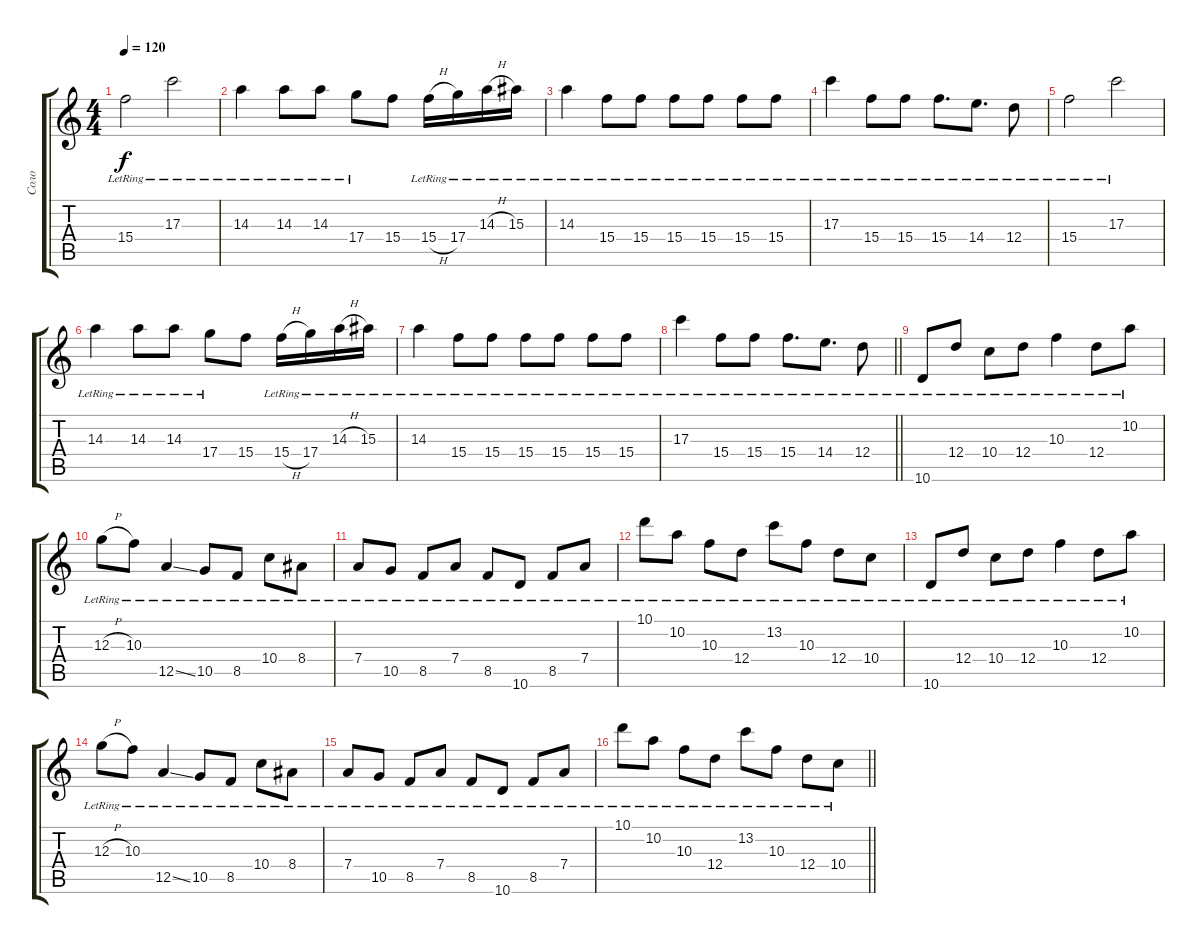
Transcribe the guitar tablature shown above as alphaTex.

\track ("Соло" "Соло") {instrument electricguitarjazz}
\staff {score tabs}
\tuning (E4 B3 G3 D3 A2 E2) {hide}
\ts (4 4)
\section ("" "")
\tempo 120
\clef g2
\ks c
15.4{lr}.2{dy f} 17.3{lr}.2 |
14.3{lr}.4 14.3{lr}.8 14.3{lr}.8 17.4{lr}.8 15.4.8 15.4{h lr}.16 17.4{lr}.16 14.3{h lr}.16 15.3{lr}.16 |
14.3{lr}.4 15.4{lr}.8 15.4{lr}.8 15.4{lr}.8 15.4{lr}.8 15.4{lr}.8 15.4{lr}.8 |
17.3{lr}.4 15.4{lr}.8 15.4{lr}.8 15.4{lr}.8{d} 14.4{lr}.8{d} 12.4{lr}.8 |
15.4{lr}.2 17.3{lr}.2 |
14.3{lr}.4 14.3{lr}.8 14.3{lr}.8 17.4{lr}.8 15.4.8 15.4{h lr}.16 17.4{lr}.16 14.3{h lr}.16 15.3{lr}.16 |
14.3{lr}.4 15.4{lr}.8 15.4{lr}.8 15.4{lr}.8 15.4{lr}.8 15.4{lr}.8 15.4{lr}.8 |
\barLineRight lightlight
17.3{lr}.4 15.4{lr}.8 15.4{lr}.8 15.4{lr}.8{d} 14.4{lr}.8{d} 12.4{lr}.8 |
\section ("" "")
10.6{lr}.8 12.4{lr}.8 10.4{lr}.8 12.4{lr}.8 10.3{lr}.4 12.4{lr}.8 10.2{lr}.8 |
12.3{h lr}.8 10.3{lr}.8 12.5{ss lr}.4 10.5{lr}.8 8.5{lr}.8 10.4{lr}.8 8.4{lr}.8 |
7.4{lr}.8 10.5{lr}.8 8.5{lr}.8 7.4{lr}.8 8.5{lr}.8 10.6{lr}.8 8.5{lr}.8 7.4{lr}.8 |
10.1{lr}.8 10.2{lr}.8 10.3{lr}.8 12.4{lr}.8 13.2{lr}.8 10.3{lr}.8 12.4{lr}.8 10.4{lr}.8 |
10.6{lr}.8 12.4{lr}.8 10.4{lr}.8 12.4{lr}.8 10.3{lr}.4 12.4{lr}.8 10.2{lr}.8 |
12.3{h lr}.8 10.3{lr}.8 12.5{ss lr}.4 10.5{lr}.8 8.5{lr}.8 10.4{lr}.8 8.4{lr}.8 |
7.4{lr}.8 10.5{lr}.8 8.5{lr}.8 7.4{lr}.8 8.5{lr}.8 10.6{lr}.8 8.5{lr}.8 7.4{lr}.8 |
\barLineRight lightlight
10.1{lr}.8 10.2{lr}.8 10.3{lr}.8 12.4{lr}.8 13.2{lr}.8 10.3{lr}.8 12.4{lr}.8 10.4{lr}.8
